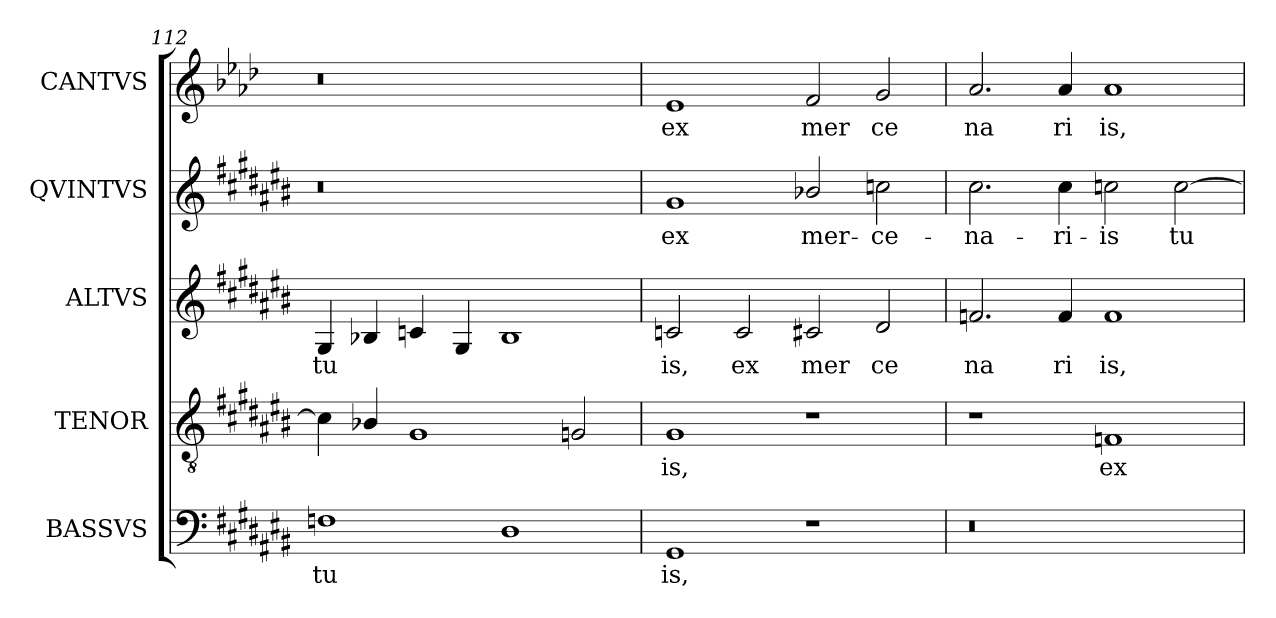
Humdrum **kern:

**kern	**text	**kern	**text	**kern	**text	**kern	**text	**kern	**text
*part5	*part5	*part4	*part4	*part3	*part3	*part2	*part2	*part1	*part1
*staff5	*staff5	*staff4	*staff4	*staff3	*staff3	*staff2	*staff2	*staff1	*staff1
*I"BASSVS	*	*I"TENOR	*	*I"ALTVS	*	*I"QVINTVS	*	*I"CANTVS	*
*clefF4	*	*clefGv2	*	*clefG2	*	*clefG2	*	*clefG2	*
*ITrd-3c-5	*	*ITrd-3c-5	*	*ITrd-3c-5	*	*ITrd-3c-5	*	*	*
*k[f#c#g#d#a#e#b#]	*	*k[f#c#g#d#a#e#b#]	*	*k[f#c#g#d#a#e#b#]	*	*k[f#c#g#d#a#e#b#]	*	*k[b-e-a-d-]	*
*C#:	*	*C#:	*	*C#:	*	*C#:	*	*A-:	*
=112	=112	=112	=112	=112	=112	=112	=112	=112	=112
!	!LO:LY:b:cj	!	!LO:LY:b:cj	!	!LO:LY:b:cj	!	!	!	!
1B-	tu	4f\]	.	4c#/	tu	0r	.	0r	.
!	!	!	!LO:LY:b:cj	!	!LO:LY:b:cj	!	!	!	!
.	.	4e-/	.	4e-/	.	.	.	.	.
!	!	!	!LO:LY:b:cj	!	!LO:LY:b:cj	!	!	!	!
.	.	1c#	.	4f/	.	.	.	.	.
!	!	!	!	!	!LO:LY:b:cj	!	!	!	!
.	.	.	.	4c#/	.	.	.	.	.
!	!LO:LY:b:cj	!	!	!	!LO:LY:b:cj	!	!	!	!
1G#	.	.	.	1e-	.	.	.	.	.
!	!	!	!LO:LY:b:cj	!	!	!	!	!	!
.	.	2c/	.	.	.	.	.	.	.
=113	=113	=113	=113	=113	=113	=113	=113	=113	=113
!	!LO:LY:b:cj	!	!LO:LY:b:cj	!	!LO:LY:b:cj	!	!LO:LY:b:cj	!	!LO:LY:b:cj
1C#	is,	1c#	is,	2f/	is,	1cc#	ex	1e-	ex
!	!	!	!	!	!LO:LY:b:cj	!	!	!	!
.	.	.	.	2f/	ex	.	.	.	.
!	!	!	!	!	!LO:LY:b:cj	!	!LO:LY:b:cj	!	!LO:LY:b:cj
1r	.	1r	.	2f#/	mer	2ee-/	mer-	2f/	mer
!	!	!	!	!	!LO:LY:b:cj	!	!LO:LY:b:cj	!	!LO:LY:b:cj
.	.	.	.	2g#/	ce	2ff\	-ce-	2g/	ce
=114	=114	=114	=114	=114	=114	=114	=114	=114	=114
!	!	!	!	!	!LO:LY:b:cj	!	!LO:LY:b:cj	!	!LO:LY:b:cj
0r	.	1r	.	2.b-/	na	2.ff#\	-na-	2.a-/	na
!	!	!	!	!	!LO:LY:b:cj	!	!LO:LY:b:cj	!	!LO:LY:b:cj
.	.	.	.	4b-/	ri	4ff#\	-ri-	4a-/	ri
!	!	!	!LO:LY:b:cj	!	!LO:LY:b:cj	!	!LO:LY:b:cj	!	!LO:LY:b:cj
.	.	1B-	ex	1b-	is,	2ff\	-is	1a-	is,
!	!	!	!	!	!	!	!LO:LY:b:cj	!	!
.	.	.	.	.	.	[<2ff\	tu-	.	.
=	=	=	=	=	=	=	=	=	=
*-	*-	*-	*-	*-	*-	*-	*-	*-	*-
